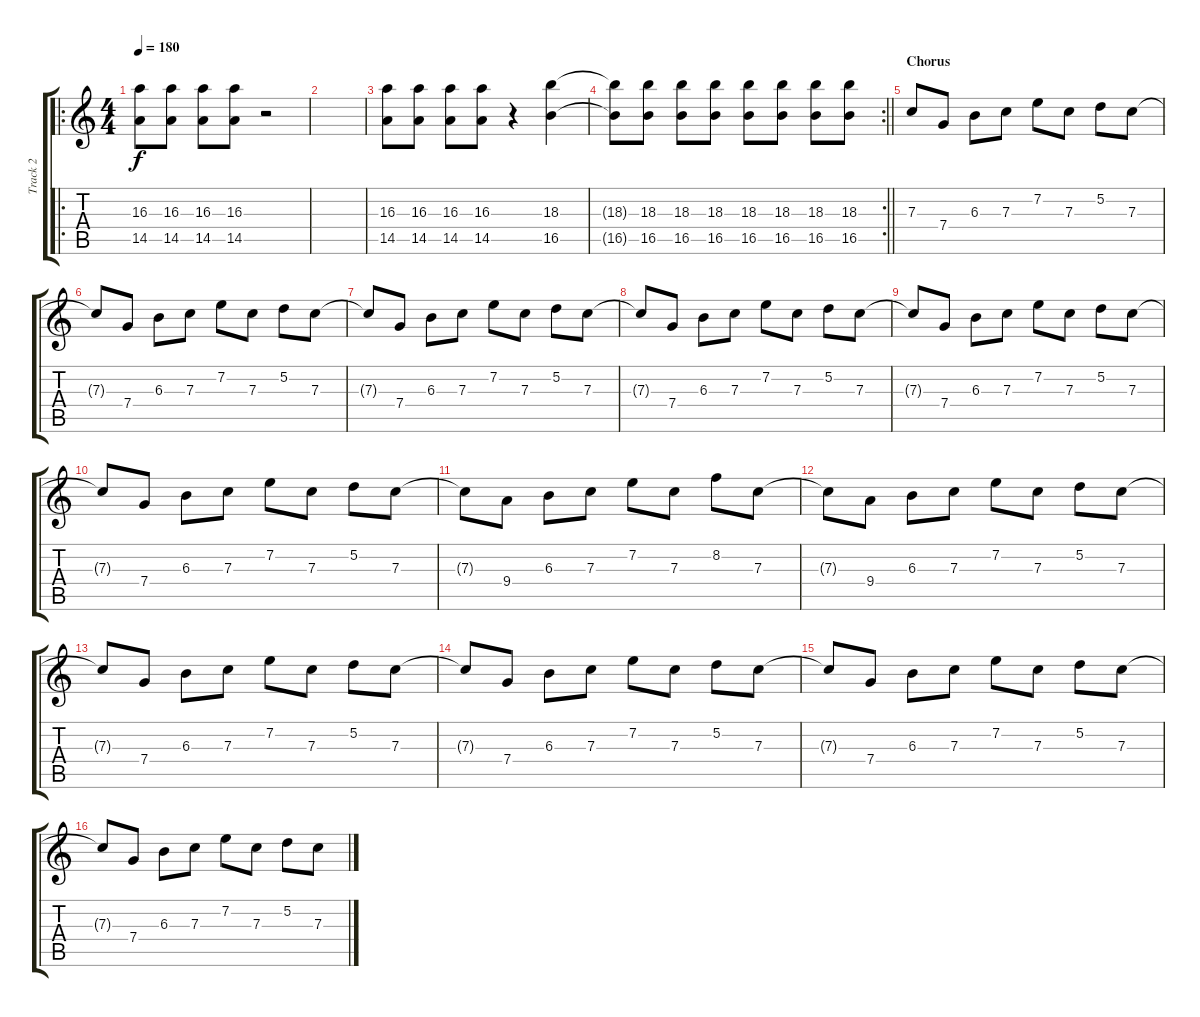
\track ("Track 2" "Track 2") {instrument distortionguitar}
\staff {score tabs}
\tuning (D4 A3 F3 C3 G2 C2) {hide}
\ro
\ts (4 4)
\tempo 180
\clef g2
\ks c
(16.3 14.5).8{dy f} (16.3 14.5).8 (16.3 14.5).8 (16.3 14.5).8 r.2 |
|
(16.3 14.5).8 (16.3 14.5).8 (16.3 14.5).8 (16.3 14.5).8 r.4 (18.3 16.5).4 |
\rc 2
\barLineRight lightlight
(18.3{t} 16.5{t}).8 (18.3 16.5).8 (18.3 16.5).8 (18.3 16.5).8 (18.3 16.5).8 (18.3 16.5).8 (18.3 16.5).8 (18.3 16.5).8 |
\section ("" "Chorus")
7.3.8 7.4.8 6.3.8 7.3.8 7.2.8 7.3.8 5.2.8 7.3.8 |
7.3{t}.8 7.4.8 6.3.8 7.3.8 7.2.8 7.3.8 5.2.8 7.3.8 |
7.3{t}.8 7.4.8 6.3.8 7.3.8 7.2.8 7.3.8 5.2.8 7.3.8 |
7.3{t}.8 7.4.8 6.3.8 7.3.8 7.2.8 7.3.8 5.2.8 7.3.8 |
7.3{t}.8 7.4.8 6.3.8 7.3.8 7.2.8 7.3.8 5.2.8 7.3.8 |
7.3{t}.8 7.4.8 6.3.8 7.3.8 7.2.8 7.3.8 5.2.8 7.3.8 |
7.3{t}.8 9.4.8 6.3.8 7.3.8 7.2.8 7.3.8 8.2.8 7.3.8 |
7.3{t}.8 9.4.8 6.3.8 7.3.8 7.2.8 7.3.8 5.2.8 7.3.8 |
7.3{t}.8 7.4.8 6.3.8 7.3.8 7.2.8 7.3.8 5.2.8 7.3.8 |
7.3{t}.8 7.4.8 6.3.8 7.3.8 7.2.8 7.3.8 5.2.8 7.3.8 |
7.3{t}.8 7.4.8 6.3.8 7.3.8 7.2.8 7.3.8 5.2.8 7.3.8 |
7.3{t}.8 7.4.8 6.3.8 7.3.8 7.2.8 7.3.8 5.2.8 7.3.8
